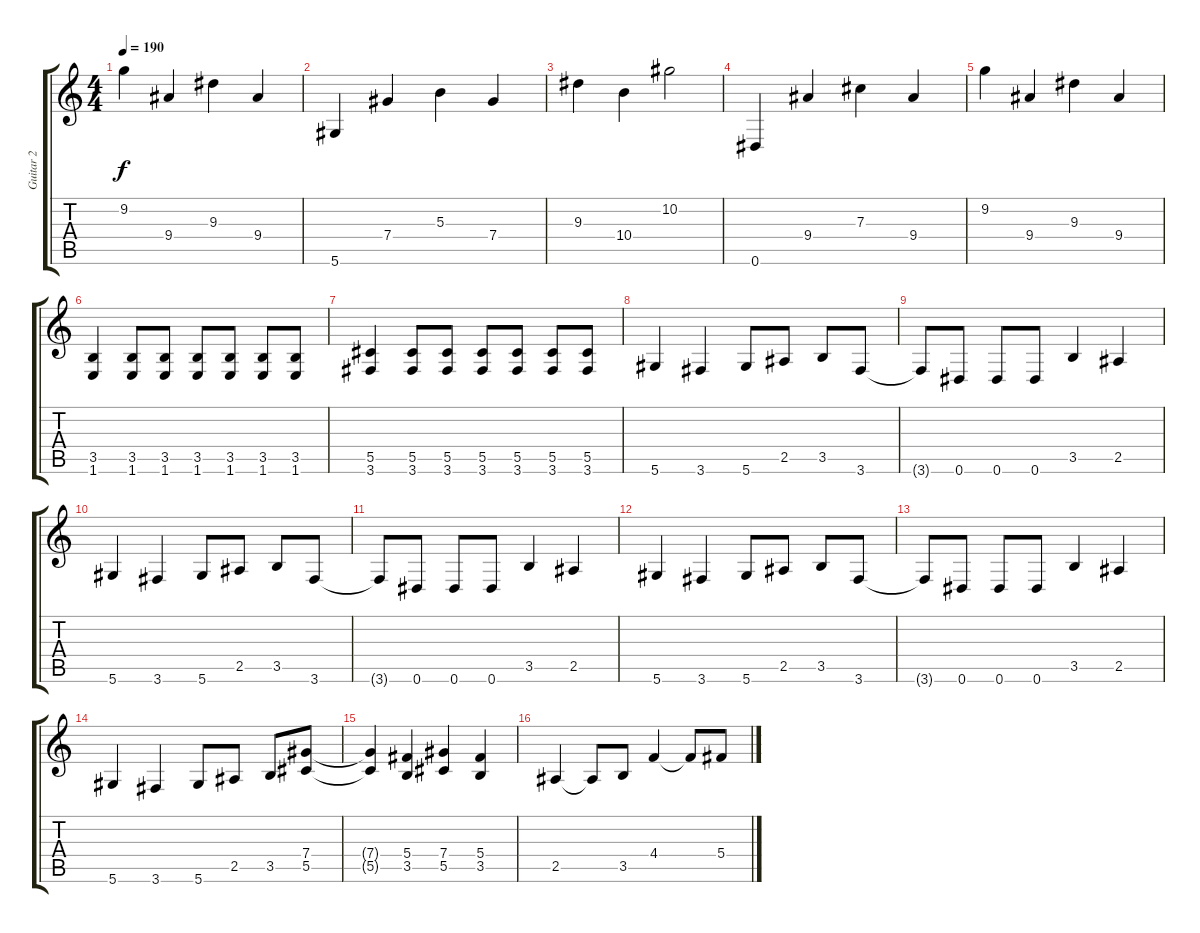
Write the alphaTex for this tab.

\track ("Guitar 2" "Guitar 2") {instrument distortionguitar}
\staff {score tabs}
\tuning (Eb4 Bb3 Gb3 Db3 Ab2 Eb2) {hide}
\ts (4 4)
\tempo 190
\clef g2
\ks c
9.2.4{dy f} 9.4.4 9.3.4 9.4.4 |
5.6.4 7.4.4 5.3.4 7.4.4 |
9.3.4 10.4.4 10.2.2 |
0.6.4 9.4.4 7.3.4 9.4.4 |
9.2.4 9.4.4 9.3.4 9.4.4 |
(3.5 1.6).4 (3.5 1.6).8 (3.5 1.6).8 (3.5 1.6).8 (3.5 1.6).8 (3.5 1.6).8 (3.5 1.6).8 |
(5.5 3.6).4 (5.5 3.6).8 (5.5 3.6).8 (5.5 3.6).8 (5.5 3.6).8 (5.5 3.6).8 (5.5 3.6).8 |
5.6.4 3.6.4 5.6.8 2.5.8 3.5.8 3.6.8 |
3.6{t}.8 0.6.8 0.6.8 0.6.8 3.5.4 2.5.4 |
5.6.4 3.6.4 5.6.8 2.5.8 3.5.8 3.6.8 |
3.6{t}.8 0.6.8 0.6.8 0.6.8 3.5.4 2.5.4 |
5.6.4 3.6.4 5.6.8 2.5.8 3.5.8 3.6.8 |
3.6{t}.8 0.6.8 0.6.8 0.6.8 3.5.4 2.5.4 |
5.6.4 3.6.4 5.6.8 2.5.8 3.5.8 (7.4 5.5).8 |
(7.4{t} 5.5{t}).4 (5.4 3.5).4 (7.4 5.5).4 (5.4 3.5).4 |
2.5.4 2.5{t}.8 3.5.8 4.4.4 4.4{t}.8 5.4.8
